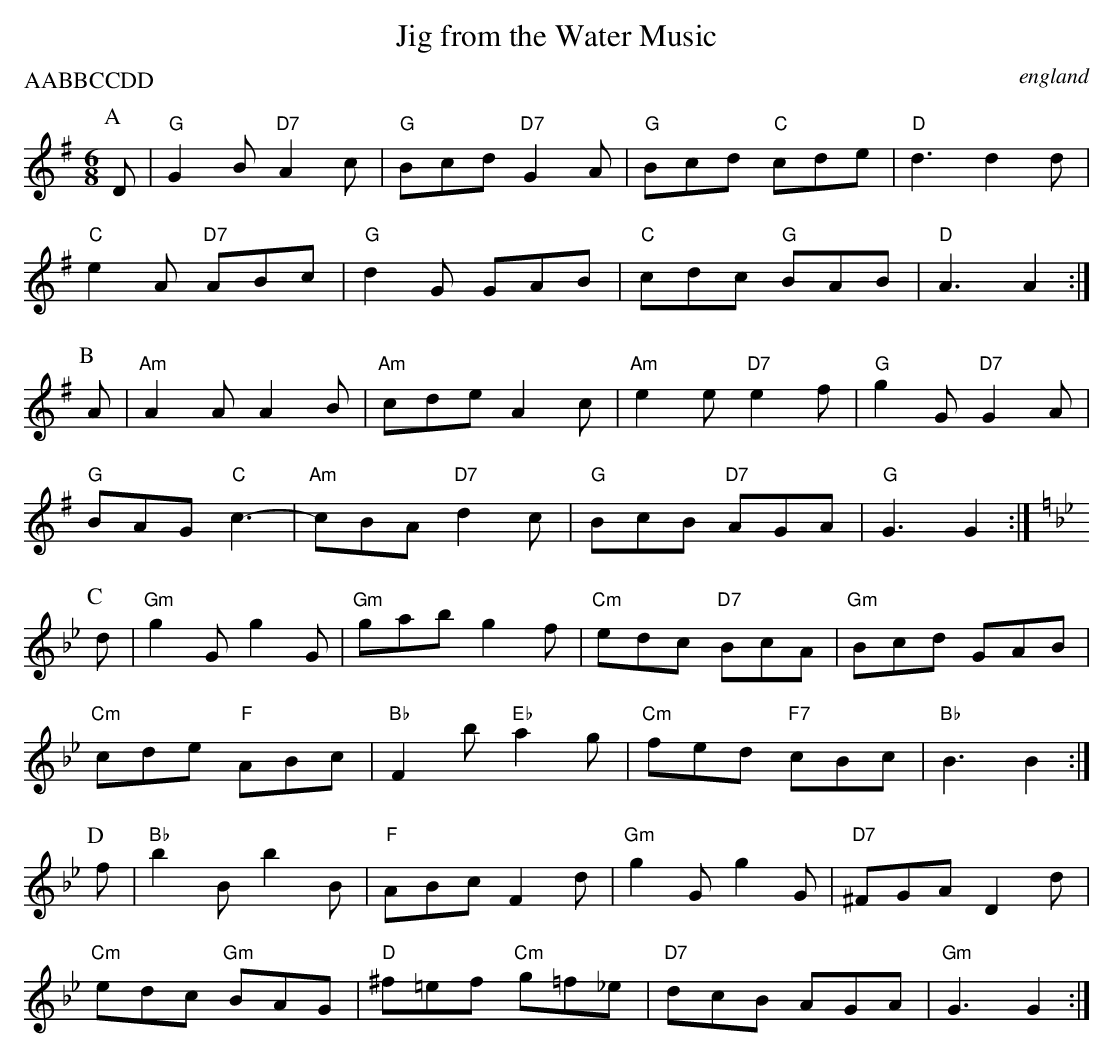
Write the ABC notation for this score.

X:1
T:Jig from the Water Music
O:england
P:AABBCCDD
M:6/8
K:G
P:A
D|"G"G2B "D7"A2c|"G"Bcd "D7"G2A|"G"Bcd "C"cde|"D"d3 d2d|
"C"e2A "D7"ABc|"G"d2G GAB|"C"cdc "G"BAB|"D"A3 A2:|
P:B
A|"Am"A2A A2B|"Am"cde A2c|"Am"e2e "D7"e2f|"G"g2G "D7"G2A|
"G"BAG "C"c3-|"Am"cBA "D7"d2c|"G"BcB "D7"AGA|"G"G3 G2:|
K:Bb
P:C
d|"Gm"g2G g2G|"Gm"gab g2f|"Cm"edc "D7"BcA|"Gm"Bcd GAB|
"Cm"cde "F"ABc|"Bb"F2b "Eb"a2g|"Cm"fed "F7"cBc|"Bb"B3 B2:|
P:D
f|"Bb"b2B b2B|"F"ABc F2d|"Gm"g2G g2G|"D7"^FGA D2d|
"Cm"edc "Gm"BAG|"D"^f=ef "Cm"g=f_e|"D7"dcB AGA|"Gm"G3 G2:|
